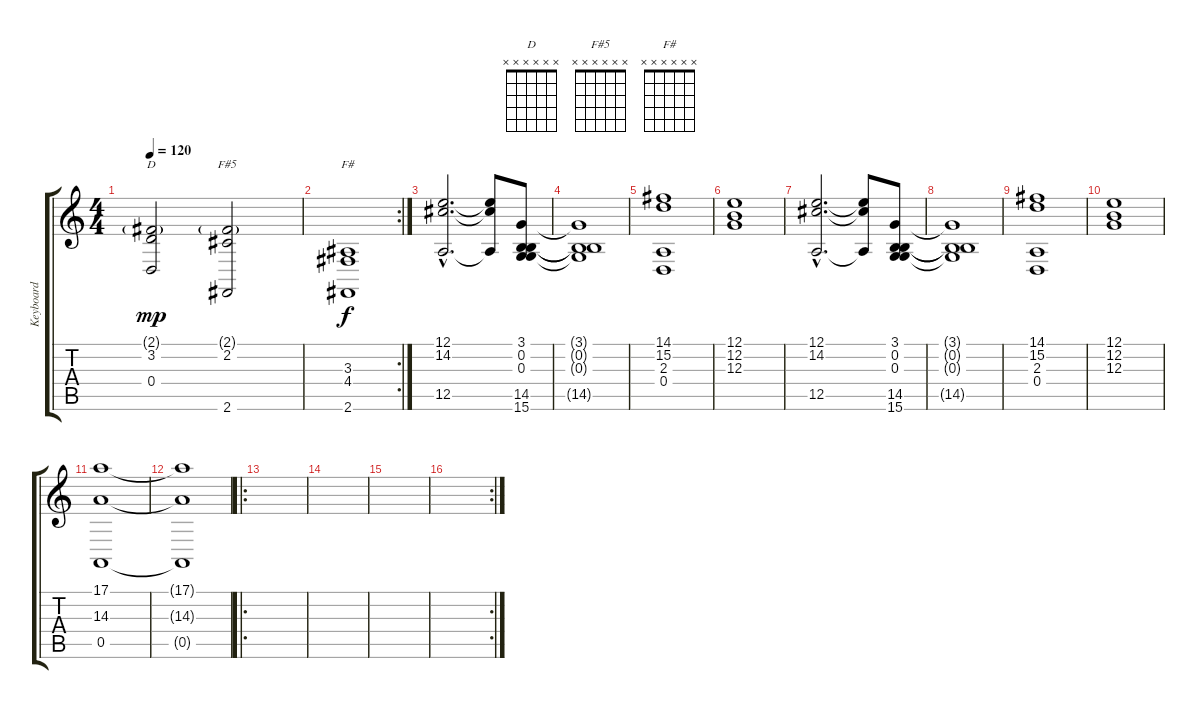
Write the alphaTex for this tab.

\track ("Keyboard" "Keyboard") {instrument synthstrings1}
\staff {score tabs}
\tuning (E4 B3 G3 D3 A2 E2) {hide}
\chord ("D" x x x x x x) {firstfret 0}
\chord ("F#5" x x x x x x) {firstfret 0}
\chord ("F#" x x x x x x) {firstfret 0}
\ts (4 4)
\tempo 120
\clef g2
\ks c
(2.1{g} 3.2 0.4).2{ch "D" dy mp} (2.1{g} 2.2 2.6).2{ch "F#5"} |
\rc 2
(3.3 4.4 2.6).1{ch "F#" dy f} |
(12.1{hac} 14.2{hac} 12.5{hac}).2{d} (12.1{t} 14.2{t} 12.5{t}).8 (3.1 0.2 0.3 14.5 15.6).8 |
(3.1{t} 0.2{t} 0.3{t} 14.5{t}).1 |
(14.1 15.2 2.3 0.4).1 |
(12.1 12.2 12.3).1 |
(12.1{hac} 14.2{hac} 12.5{hac}).2{d} (12.1{t} 14.2{t} 12.5{t}).8 (3.1 0.2 0.3 14.5 15.6).8 |
(3.1{t} 0.2{t} 0.3{t} 14.5{t}).1 |
(14.1 15.2 2.3 0.4).1 |
(12.1 12.2 12.3).1 |
(17.1 14.3 0.5).1 |
(17.1{t} 14.3{t} 0.5{t}).1 |
\ro
|
|
|
\rc 2
